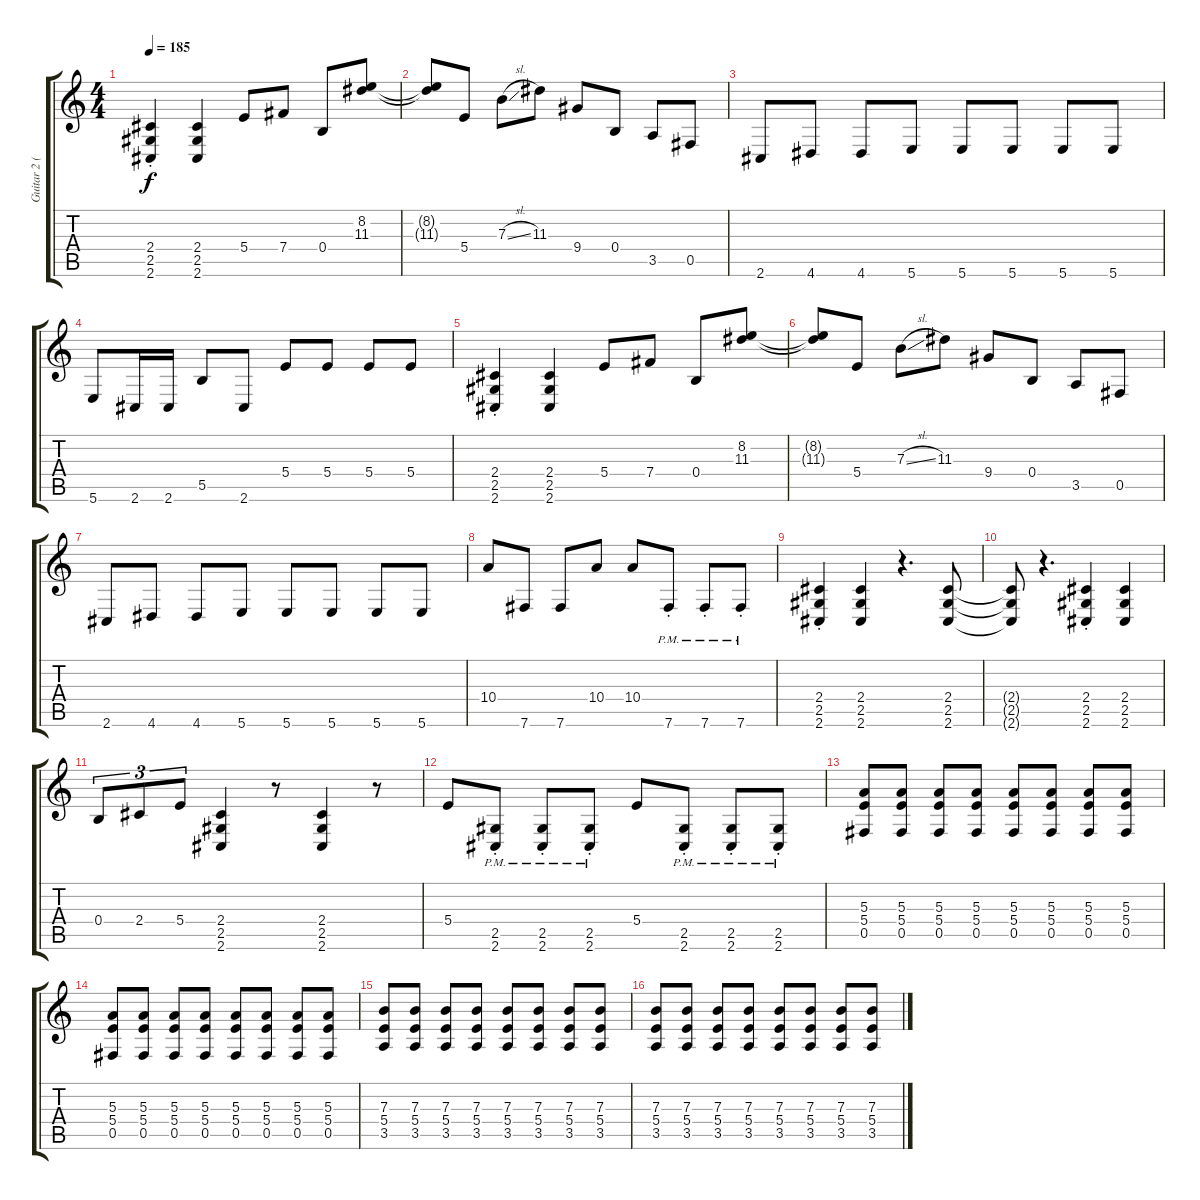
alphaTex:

\track ("Guitar 2 (Mike)" "Guitar 2 (") {instrument distortionguitar}
\staff {score tabs}
\tuning (Db4 Ab3 E3 B2 Gb2 B1) {hide}
\ts (4 4)
\tempo 185
\clef g2
\ks c
(2.4{st} 2.5{st} 2.6{st}).4{dy f balance 0} (2.4 2.5 2.6).4 5.4.8 7.4.8 0.4.8 (8.2 11.3).8 |
(8.2{t} 11.3{t}).8 5.4.8 7.3{sl}.8 11.3.8 9.4.8 0.4.8 3.5.8 0.5.8 |
2.6.8 4.6.8 4.6.8 5.6.8 5.6.8 5.6.8 5.6.8 5.6.8 |
5.6.8 2.6.16 2.6.16 5.5.8 2.6.8 5.4.8 5.4.8 5.4.8 5.4.8 |
(2.4{st} 2.5{st} 2.6{st}).4 (2.4 2.5 2.6).4 5.4.8 7.4.8 0.4.8 (8.2 11.3).8 |
(8.2{t} 11.3{t}).8 5.4.8 7.3{sl}.8 11.3.8 9.4.8 0.4.8 3.5.8 0.5.8 |
2.6.8 4.6.8 4.6.8 5.6.8 5.6.8 5.6.8 5.6.8 5.6.8 |
10.4.8 7.6.8 7.6.8 10.4.8 10.4.8 7.6{pm st}.8 7.6{pm st}.8 7.6{pm st}.8 |
(2.4{st} 2.5{st} 2.6{st}).4 (2.4 2.5 2.6).4 r.4{d} (2.4 2.5 2.6).8 |
(2.4{t} 2.5{t} 2.6{t}).8 r.4{d} (2.4{st} 2.5{st} 2.6{st}).4 (2.4 2.5 2.6).4 |
0.4.8{tu (3 2)} 2.4.8{tu (3 2)} 5.4.8{tu (3 2)} (2.4 2.5 2.6).4 r.8 (2.4 2.5 2.6).4 r.8 |
5.4.8 (2.5{pm st} 2.6{pm st}).8 (2.5{pm st} 2.6{pm st}).8 (2.5{pm st} 2.6{pm st}).8 5.4.8 (2.5{pm st} 2.6{pm st}).8 (2.5{pm st} 2.6{pm st}).8 (2.5{pm st} 2.6{pm st}).8 |
(5.3 5.4 0.5).8 (5.3 5.4 0.5).8 (5.3 5.4 0.5).8 (5.3 5.4 0.5).8 (5.3 5.4 0.5).8 (5.3 5.4 0.5).8 (5.3 5.4 0.5).8 (5.3 5.4 0.5).8 |
(5.3 5.4 0.5).8 (5.3 5.4 0.5).8 (5.3 5.4 0.5).8 (5.3 5.4 0.5).8 (5.3 5.4 0.5).8 (5.3 5.4 0.5).8 (5.3 5.4 0.5).8 (5.3 5.4 0.5).8 |
(7.3 5.4 3.5).8 (7.3 5.4 3.5).8 (7.3 5.4 3.5).8 (7.3 5.4 3.5).8 (7.3 5.4 3.5).8 (7.3 5.4 3.5).8 (7.3 5.4 3.5).8 (7.3 5.4 3.5).8 |
(7.3 5.4 3.5).8 (7.3 5.4 3.5).8 (7.3 5.4 3.5).8 (7.3 5.4 3.5).8 (7.3 5.4 3.5).8 (7.3 5.4 3.5).8 (7.3 5.4 3.5).8 (7.3 5.4 3.5).8
